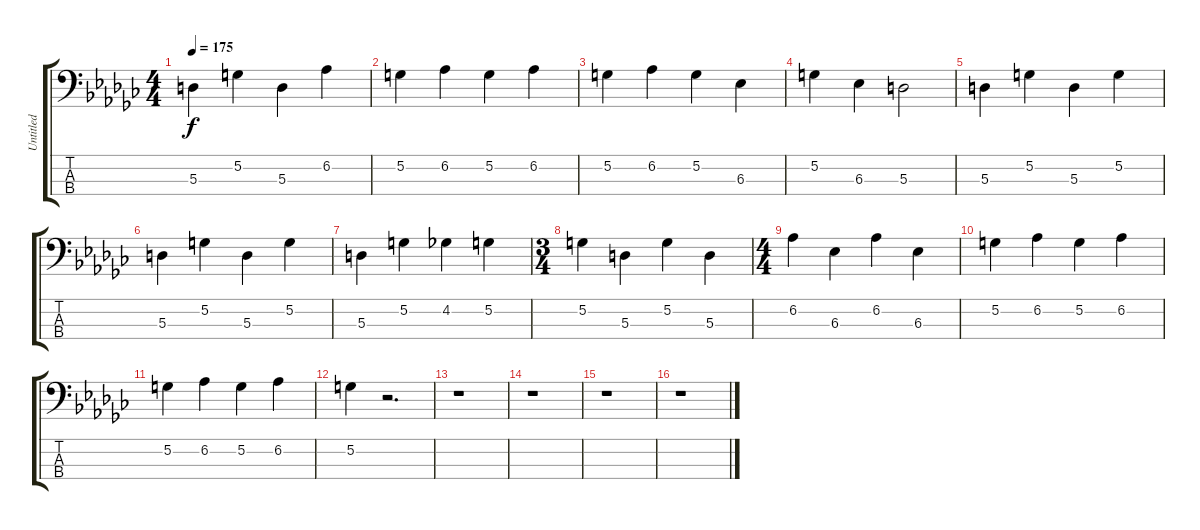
\track ("Untitled" "Untitled") {instrument acousticbass}
\staff {score tabs}
\tuning (G2 D2 A1 E1) {hide}
\ts (4 4)
\tempo 175
\clef f4
\ks gb
5.3.4{dy f} 5.2.4 5.3.4 6.2.4 |
5.2.4 6.2.4 5.2.4 6.2.4 |
5.2.4 6.2.4 5.2.4 6.3.4 |
5.2.4 6.3.4 5.3.2 |
5.3.4 5.2.4 5.3.4 5.2.4 |
5.3.4 5.2.4 5.3.4 5.2.4 |
5.3.4 5.2.4 4.2.4 5.2.4 |
\ts (3 4)
5.2.4 5.3.4 5.2.4 5.3.4 |
\ts (4 4)
6.2.4 6.3.4 6.2.4 6.3.4 |
5.2.4 6.2.4 5.2.4 6.2.4 |
5.2.4 6.2.4 5.2.4 6.2.4 |
5.2.4 r.2{d} |
r.1 |
r.1 |
r.1 |
r.1
